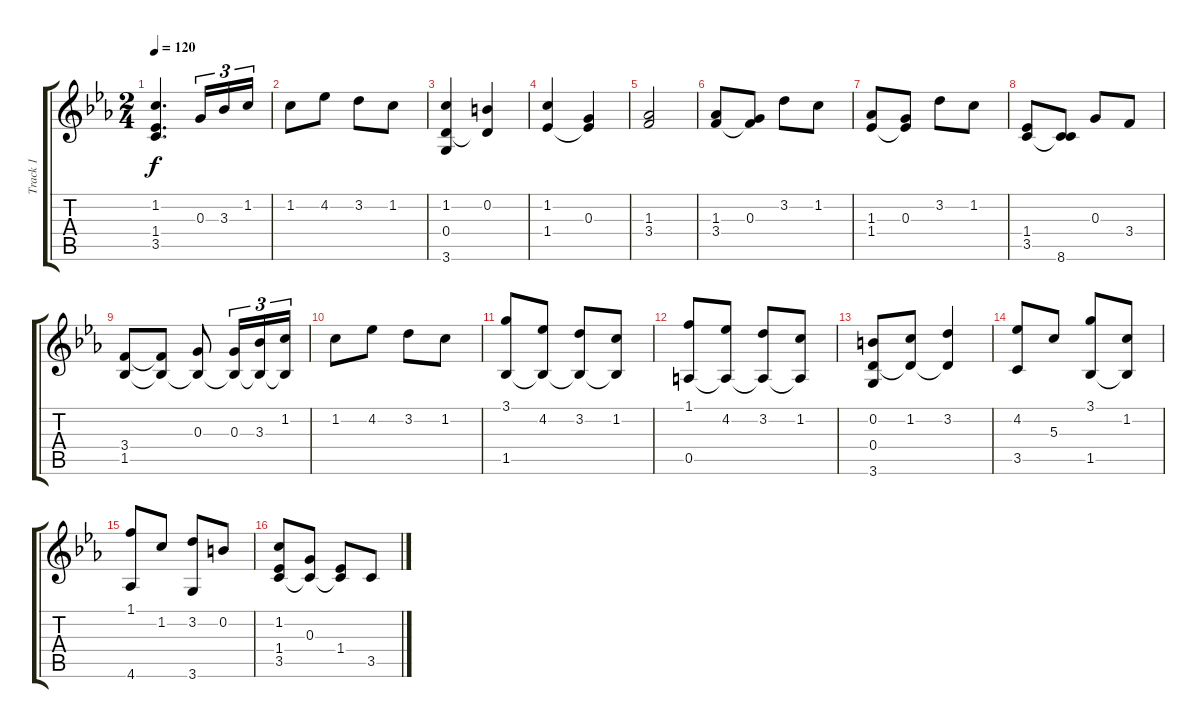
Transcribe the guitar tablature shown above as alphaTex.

\track ("Track 1" "Track 1") {instrument acousticguitarnylon}
\staff {score tabs}
\tuning (E4 B3 G3 D3 A2 E2) {hide}
\ts (2 4)
\tempo 120
\clef g2
\ks eb
(1.2{t} 1.4{t} 3.5{t}).4{d dy f} 0.3.16{tu (3 2)} 3.3.16{tu (3 2)} 1.2.16{tu (3 2)} |
1.2.8 4.2.8 3.2.8 1.2.8 |
(1.2 0.4 3.6).4 (0.2 0.4{t}).4 |
(1.2 1.4).4 (0.3 1.4{t}).4 |
(1.3 3.4).2 |
(1.3 3.4).8 (0.3 3.4{t}).8 3.2.8 1.2.8 |
(1.3 1.4).8 (0.3 1.4{t}).8 3.2.8 1.2.8 |
(1.4 3.5).8 (3.5{t} 8.6).8 0.3.8 3.4.8 |
(3.4 1.5).8 (3.4{t} 1.5{t}).8 (0.3 1.5{t}).8 (0.3 1.5{t}).16{tu (3 2)} (3.3 1.5{t}).16{tu (3 2)} (1.2 1.5{t}).16{tu (3 2)} |
1.2.8 4.2.8 3.2.8 1.2.8 |
(3.1 1.5).8 (4.2 1.5{t}).8 (3.2 1.5{t}).8 (1.2 1.5{t}).8 |
(1.1 0.5).8 (4.2 0.5{t}).8 (3.2 0.5{t}).8 (1.2 0.5{t}).8 |
(0.2 0.4 3.6).8 (1.2 0.4{t}).8 (3.2 0.4{t}).4 |
(4.2 3.5).8 5.3.8 (3.1 1.5).8 (1.2 1.5{t}).8 |
(1.1 4.6).8 1.2.8 (3.2 3.6).8 0.2.8 |
(1.2 1.4 3.5).8 (0.3 3.5{t}).8 (1.4 3.5{t}).8 3.5.8
